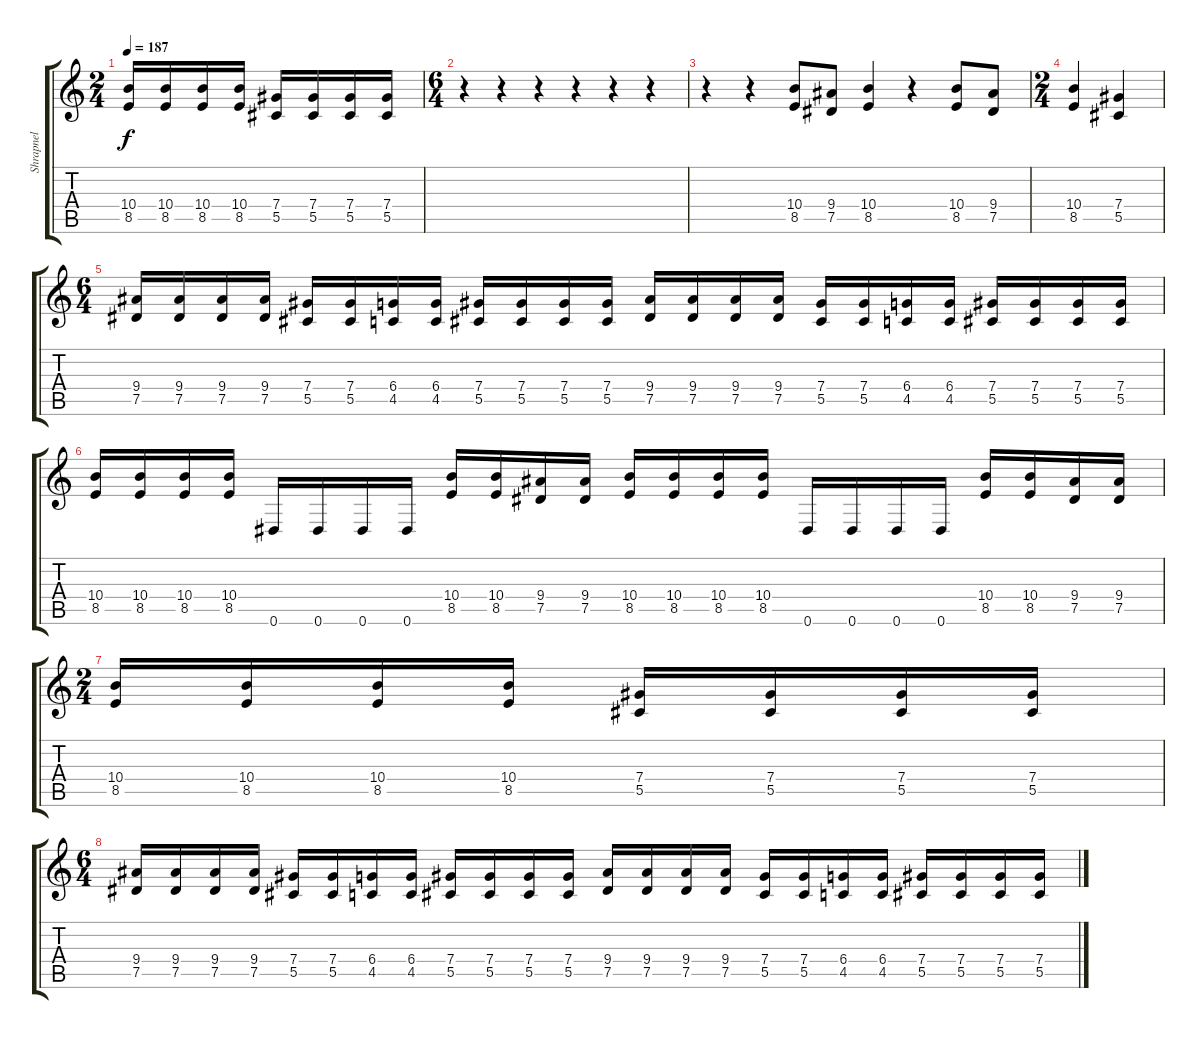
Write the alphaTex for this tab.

\track ("Shrapnel" "Shrapnel") {instrument distortionguitar}
\staff {score tabs}
\tuning (Eb4 Bb3 Gb3 Db3 Ab2 Eb2) {hide}
\ts (2 4)
\tempo 187
\clef g2
\ks c
(10.4 8.5).16{dy f} (10.4 8.5).16 (10.4 8.5).16 (10.4 8.5).16 (7.4 5.5).16 (7.4 5.5).16 (7.4 5.5).16 (7.4 5.5).16 |
\ts (6 4)
r.4 r.4 r.4 r.4 r.4 r.4 |
r.4 r.4 (10.4 8.5).8 (9.4 7.5).8 (10.4 8.5).4 r.4 (10.4 8.5).8 (9.4 7.5).8 |
\ts (2 4)
(10.4 8.5).4 (7.4 5.5).4 |
\ts (6 4)
(9.4 7.5).16 (9.4 7.5).16 (9.4 7.5).16 (9.4 7.5).16 (7.4 5.5).16 (7.4 5.5).16 (6.4 4.5).16 (6.4 4.5).16 (7.4 5.5).16 (7.4 5.5).16 (7.4 5.5).16 (7.4 5.5).16 (9.4 7.5).16 (9.4 7.5).16 (9.4 7.5).16 (9.4 7.5).16 (7.4 5.5).16 (7.4 5.5).16 (6.4 4.5).16 (6.4 4.5).16 (7.4 5.5).16 (7.4 5.5).16 (7.4 5.5).16 (7.4 5.5).16 |
(10.4 8.5).16 (10.4 8.5).16 (10.4 8.5).16 (10.4 8.5).16 0.6.16 0.6.16 0.6.16 0.6.16 (10.4 8.5).16 (10.4 8.5).16 (9.4 7.5).16 (9.4 7.5).16 (10.4 8.5).16 (10.4 8.5).16 (10.4 8.5).16 (10.4 8.5).16 0.6.16 0.6.16 0.6.16 0.6.16 (10.4 8.5).16 (10.4 8.5).16 (9.4 7.5).16 (9.4 7.5).16 |
\ts (2 4)
(10.4 8.5).16 (10.4 8.5).16 (10.4 8.5).16 (10.4 8.5).16 (7.4 5.5).16 (7.4 5.5).16 (7.4 5.5).16 (7.4 5.5).16 |
\ts (6 4)
(9.4 7.5).16 (9.4 7.5).16 (9.4 7.5).16 (9.4 7.5).16 (7.4 5.5).16 (7.4 5.5).16 (6.4 4.5).16 (6.4 4.5).16 (7.4 5.5).16 (7.4 5.5).16 (7.4 5.5).16 (7.4 5.5).16 (9.4 7.5).16 (9.4 7.5).16 (9.4 7.5).16 (9.4 7.5).16 (7.4 5.5).16 (7.4 5.5).16 (6.4 4.5).16 (6.4 4.5).16 (7.4 5.5).16 (7.4 5.5).16 (7.4 5.5).16 (7.4 5.5).16
